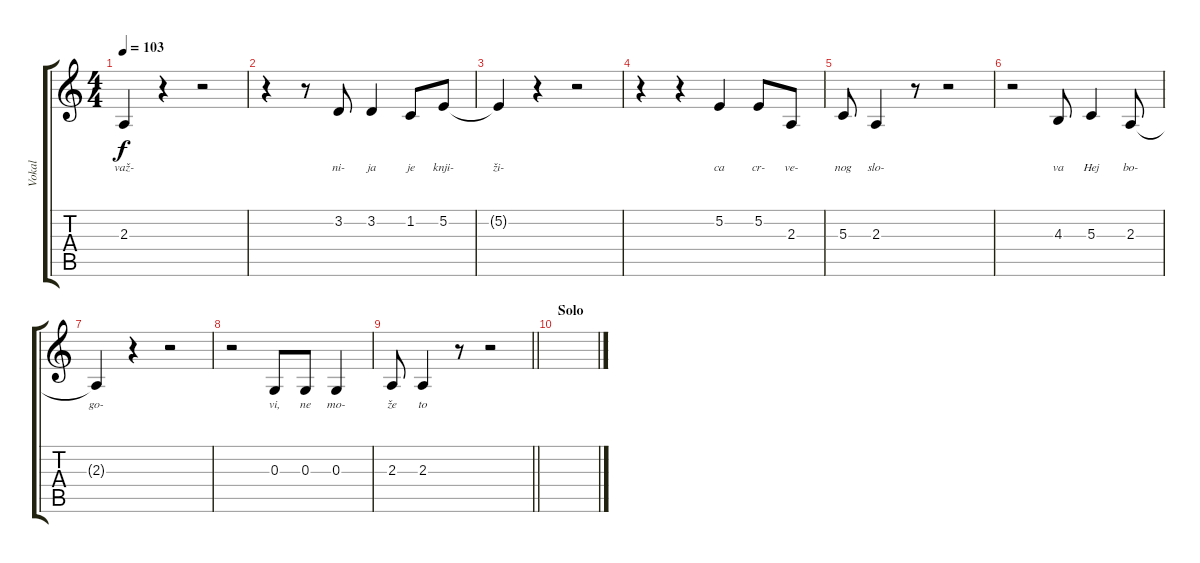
\track ("Vokal" "Vokal") {instrument lead6voice}
\staff {score tabs}
\tuning (E4 B3 G3 D3 A2 E2) {hide}
\ts (4 4)
\tempo 103
\clef g2
\ks aminor
2.3{t}.4{lyrics (0 "važ-") lyrics (1 "") lyrics (2 "") lyrics (3 "") lyrics (4 "") dy f} r.4 r.2 |
r.4 r.8 3.2.8{lyrics (0 "ni-") lyrics (1 "") lyrics (2 "") lyrics (3 "") lyrics (4 "")} 3.2.4{lyrics (0 "ja") lyrics (1 "") lyrics (2 "") lyrics (3 "") lyrics (4 "")} 1.2.8{lyrics (0 "je") lyrics (1 "") lyrics (2 "") lyrics (3 "") lyrics (4 "")} 5.2.8{lyrics (0 "knji-") lyrics (1 "") lyrics (2 "") lyrics (3 "") lyrics (4 "")} |
5.2{t}.4{lyrics (0 "ži-") lyrics (1 "") lyrics (2 "") lyrics (3 "") lyrics (4 "")} r.4 r.2 |
r.4 r.4 5.2.4{lyrics (0 "ca") lyrics (1 "") lyrics (2 "") lyrics (3 "") lyrics (4 "")} 5.2.8{lyrics (0 "cr-") lyrics (1 "") lyrics (2 "") lyrics (3 "") lyrics (4 "")} 2.3.8{lyrics (0 "ve-") lyrics (1 "") lyrics (2 "") lyrics (3 "") lyrics (4 "")} |
5.3.8{lyrics (0 "nog") lyrics (1 "") lyrics (2 "") lyrics (3 "") lyrics (4 "")} 2.3.4{lyrics (0 "slo-") lyrics (1 "") lyrics (2 "") lyrics (3 "") lyrics (4 "")} r.8 r.2 |
r.2 4.3.8{lyrics (0 "va") lyrics (1 "") lyrics (2 "") lyrics (3 "") lyrics (4 "")} 5.3.4{lyrics (0 "Hej") lyrics (1 "") lyrics (2 "") lyrics (3 "") lyrics (4 "")} 2.3.8{lyrics (0 "bo-") lyrics (1 "") lyrics (2 "") lyrics (3 "") lyrics (4 "")} |
2.3{t}.4{lyrics (0 "go-") lyrics (1 "") lyrics (2 "") lyrics (3 "") lyrics (4 "")} r.4 r.2 |
r.2 0.3.8{lyrics (0 "vi,") lyrics (1 "") lyrics (2 "") lyrics (3 "") lyrics (4 "")} 0.3.8{lyrics (0 "ne") lyrics (1 "") lyrics (2 "") lyrics (3 "") lyrics (4 "")} 0.3.4{lyrics (0 "mo-") lyrics (1 "") lyrics (2 "") lyrics (3 "") lyrics (4 "")} |
\barLineRight lightlight
2.3.8{lyrics (0 "že") lyrics (1 "") lyrics (2 "") lyrics (3 "") lyrics (4 "")} 2.3.4{lyrics (0 "to") lyrics (1 "") lyrics (2 "") lyrics (3 "") lyrics (4 "")} r.8 r.2 |
\section ("" "Solo")
